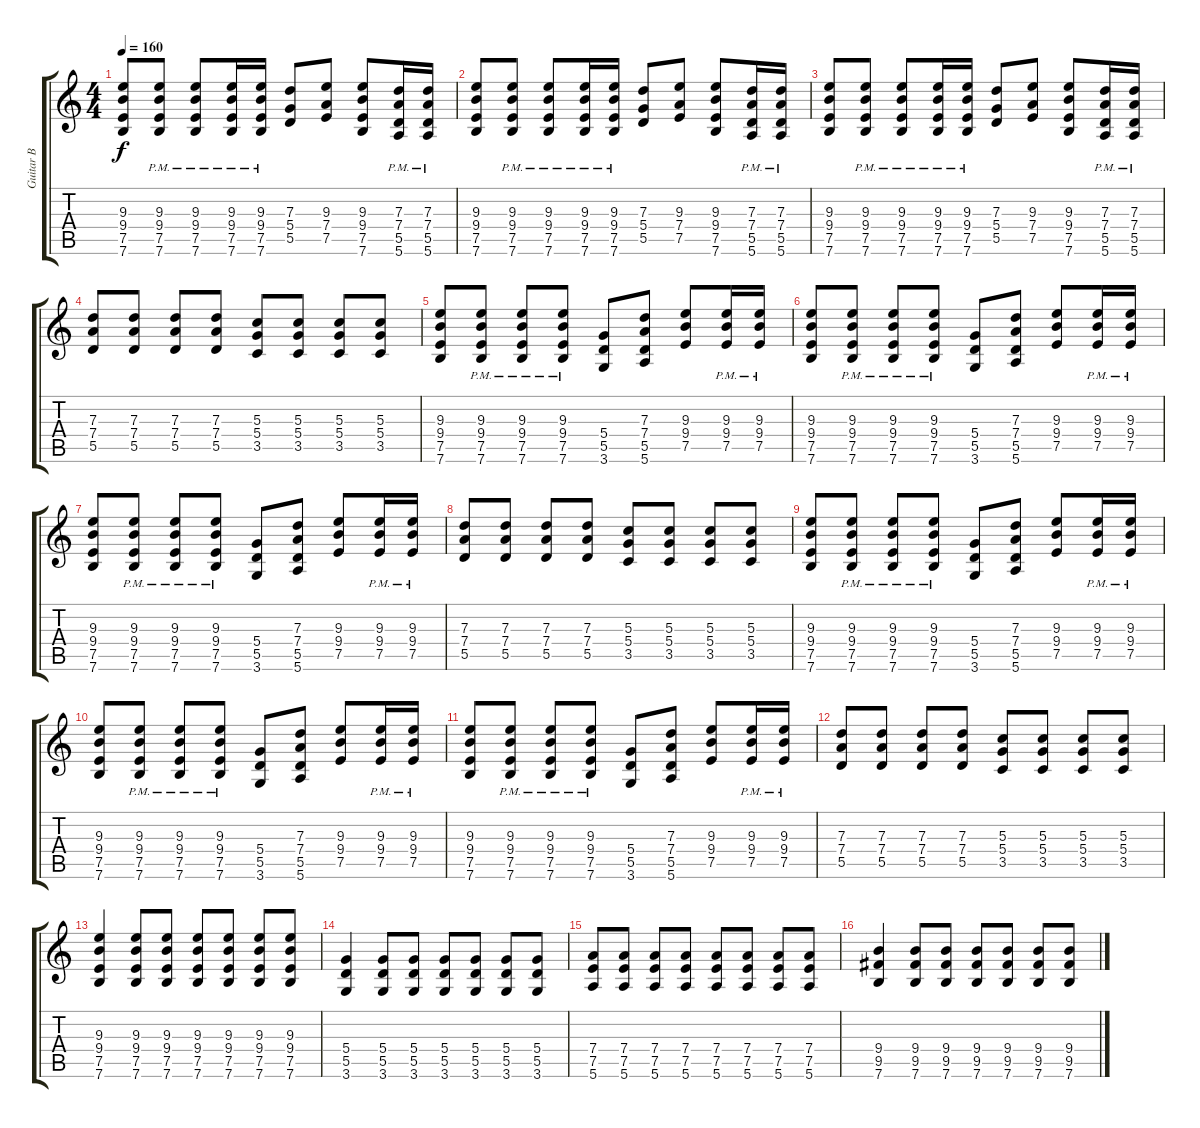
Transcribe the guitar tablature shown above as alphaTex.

\track ("Guitar B" "Guitar B") {instrument distortionguitar}
\staff {score tabs}
\tuning (E4 B3 G3 D3 A2 E2) {hide}
\ts (4 4)
\tempo 160
\clef g2
\ks c
(9.3 9.4 7.5 7.6).8{dy f instrument distortionguitar} (9.3{pm} 9.4{pm} 7.5{pm} 7.6{pm}).8 (9.3{pm} 9.4{pm} 7.5{pm} 7.6{pm}).8 (9.3{pm} 9.4{pm} 7.5{pm} 7.6{pm}).16 (9.3{pm} 9.4{pm} 7.5{pm} 7.6{pm}).16 (7.3 5.4 5.5).8 (9.3 7.4 7.5).8 (9.3 9.4 7.5 7.6).8 (7.3{pm} 7.4{pm} 5.5{pm} 5.6{pm}).16 (7.3{pm} 7.4{pm} 5.5{pm} 5.6{pm}).16 |
(9.3 9.4 7.5 7.6).8 (9.3{pm} 9.4{pm} 7.5{pm} 7.6{pm}).8 (9.3{pm} 9.4{pm} 7.5{pm} 7.6{pm}).8 (9.3{pm} 9.4{pm} 7.5{pm} 7.6{pm}).16 (9.3{pm} 9.4{pm} 7.5{pm} 7.6{pm}).16 (7.3 5.4 5.5).8 (9.3 7.4 7.5).8 (9.3 9.4 7.5 7.6).8 (7.3{pm} 7.4{pm} 5.5{pm} 5.6{pm}).16 (7.3{pm} 7.4{pm} 5.5{pm} 5.6{pm}).16 |
(9.3 9.4 7.5 7.6).8 (9.3{pm} 9.4{pm} 7.5{pm} 7.6{pm}).8 (9.3{pm} 9.4{pm} 7.5{pm} 7.6{pm}).8 (9.3{pm} 9.4{pm} 7.5{pm} 7.6{pm}).16 (9.3{pm} 9.4{pm} 7.5{pm} 7.6{pm}).16 (7.3 5.4 5.5).8 (9.3 7.4 7.5).8 (9.3 9.4 7.5 7.6).8 (7.3{pm} 7.4{pm} 5.5{pm} 5.6{pm}).16 (7.3{pm} 7.4{pm} 5.5{pm} 5.6{pm}).16 |
(7.3 7.4 5.5).8 (7.3 7.4 5.5).8 (7.3 7.4 5.5).8 (7.3 7.4 5.5).8 (5.3 5.4 3.5).8 (5.3 5.4 3.5).8 (5.3 5.4 3.5).8 (5.3 5.4 3.5).8 |
(9.3 9.4 7.5 7.6).8 (9.3{pm} 9.4{pm} 7.5{pm} 7.6{pm}).8 (9.3{pm} 9.4{pm} 7.5{pm} 7.6{pm}).8 (9.3{pm} 9.4{pm} 7.5{pm} 7.6{pm}).8 (5.4 5.5 3.6).8 (7.3 7.4 5.5 5.6).8 (9.3 9.4 7.5).8 (9.3{pm} 9.4{pm} 7.5{pm}).16 (9.3{pm} 9.4{pm} 7.5{pm}).16 |
(9.3 9.4 7.5 7.6).8 (9.3{pm} 9.4{pm} 7.5{pm} 7.6{pm}).8 (9.3{pm} 9.4{pm} 7.5{pm} 7.6{pm}).8 (9.3{pm} 9.4{pm} 7.5{pm} 7.6{pm}).8 (5.4 5.5 3.6).8 (7.3 7.4 5.5 5.6).8 (9.3 9.4 7.5).8 (9.3{pm} 9.4{pm} 7.5{pm}).16 (9.3{pm} 9.4{pm} 7.5{pm}).16 |
(9.3 9.4 7.5 7.6).8 (9.3{pm} 9.4{pm} 7.5{pm} 7.6{pm}).8 (9.3{pm} 9.4{pm} 7.5{pm} 7.6{pm}).8 (9.3{pm} 9.4{pm} 7.5{pm} 7.6{pm}).8 (5.4 5.5 3.6).8 (7.3 7.4 5.5 5.6).8 (9.3 9.4 7.5).8 (9.3{pm} 9.4{pm} 7.5{pm}).16 (9.3{pm} 9.4{pm} 7.5{pm}).16 |
(7.3 7.4 5.5).8 (7.3 7.4 5.5).8 (7.3 7.4 5.5).8 (7.3 7.4 5.5).8 (5.3 5.4 3.5).8 (5.3 5.4 3.5).8 (5.3 5.4 3.5).8 (5.3 5.4 3.5).8 |
(9.3 9.4 7.5 7.6).8 (9.3{pm} 9.4{pm} 7.5{pm} 7.6{pm}).8 (9.3{pm} 9.4{pm} 7.5{pm} 7.6{pm}).8 (9.3{pm} 9.4{pm} 7.5{pm} 7.6{pm}).8 (5.4 5.5 3.6).8 (7.3 7.4 5.5 5.6).8 (9.3 9.4 7.5).8 (9.3{pm} 9.4{pm} 7.5{pm}).16 (9.3{pm} 9.4{pm} 7.5{pm}).16 |
(9.3 9.4 7.5 7.6).8 (9.3{pm} 9.4{pm} 7.5{pm} 7.6{pm}).8 (9.3{pm} 9.4{pm} 7.5{pm} 7.6{pm}).8 (9.3{pm} 9.4{pm} 7.5{pm} 7.6{pm}).8 (5.4 5.5 3.6).8 (7.3 7.4 5.5 5.6).8 (9.3 9.4 7.5).8 (9.3{pm} 9.4{pm} 7.5{pm}).16 (9.3{pm} 9.4{pm} 7.5{pm}).16 |
(9.3 9.4 7.5 7.6).8 (9.3{pm} 9.4{pm} 7.5{pm} 7.6{pm}).8 (9.3{pm} 9.4{pm} 7.5{pm} 7.6{pm}).8 (9.3{pm} 9.4{pm} 7.5{pm} 7.6{pm}).8 (5.4 5.5 3.6).8 (7.3 7.4 5.5 5.6).8 (9.3 9.4 7.5).8 (9.3{pm} 9.4{pm} 7.5{pm}).16 (9.3{pm} 9.4{pm} 7.5{pm}).16 |
(7.3 7.4 5.5).8 (7.3 7.4 5.5).8 (7.3 7.4 5.5).8 (7.3 7.4 5.5).8 (5.3 5.4 3.5).8 (5.3 5.4 3.5).8 (5.3 5.4 3.5).8 (5.3 5.4 3.5).8 |
(9.3 9.4 7.5 7.6).4 (9.3 9.4 7.5 7.6).8 (9.3 9.4 7.5 7.6).8 (9.3 9.4 7.5 7.6).8 (9.3 9.4 7.5 7.6).8 (9.3 9.4 7.5 7.6).8 (9.3 9.4 7.5 7.6).8 |
(5.4 5.5 3.6).4 (5.4 5.5 3.6).8 (5.4 5.5 3.6).8 (5.4 5.5 3.6).8 (5.4 5.5 3.6).8 (5.4 5.5 3.6).8 (5.4 5.5 3.6).8 |
(7.4 7.5 5.6).8 (7.4 7.5 5.6).8 (7.4 7.5 5.6).8 (7.4 7.5 5.6).8 (7.4 7.5 5.6).8 (7.4 7.5 5.6).8 (7.4 7.5 5.6).8 (7.4 7.5 5.6).8 |
(9.4 9.5 7.6).4 (9.4 9.5 7.6).8 (9.4 9.5 7.6).8 (9.4 9.5 7.6).8 (9.4 9.5 7.6).8 (9.4 9.5 7.6).8 (9.4 9.5 7.6).8
